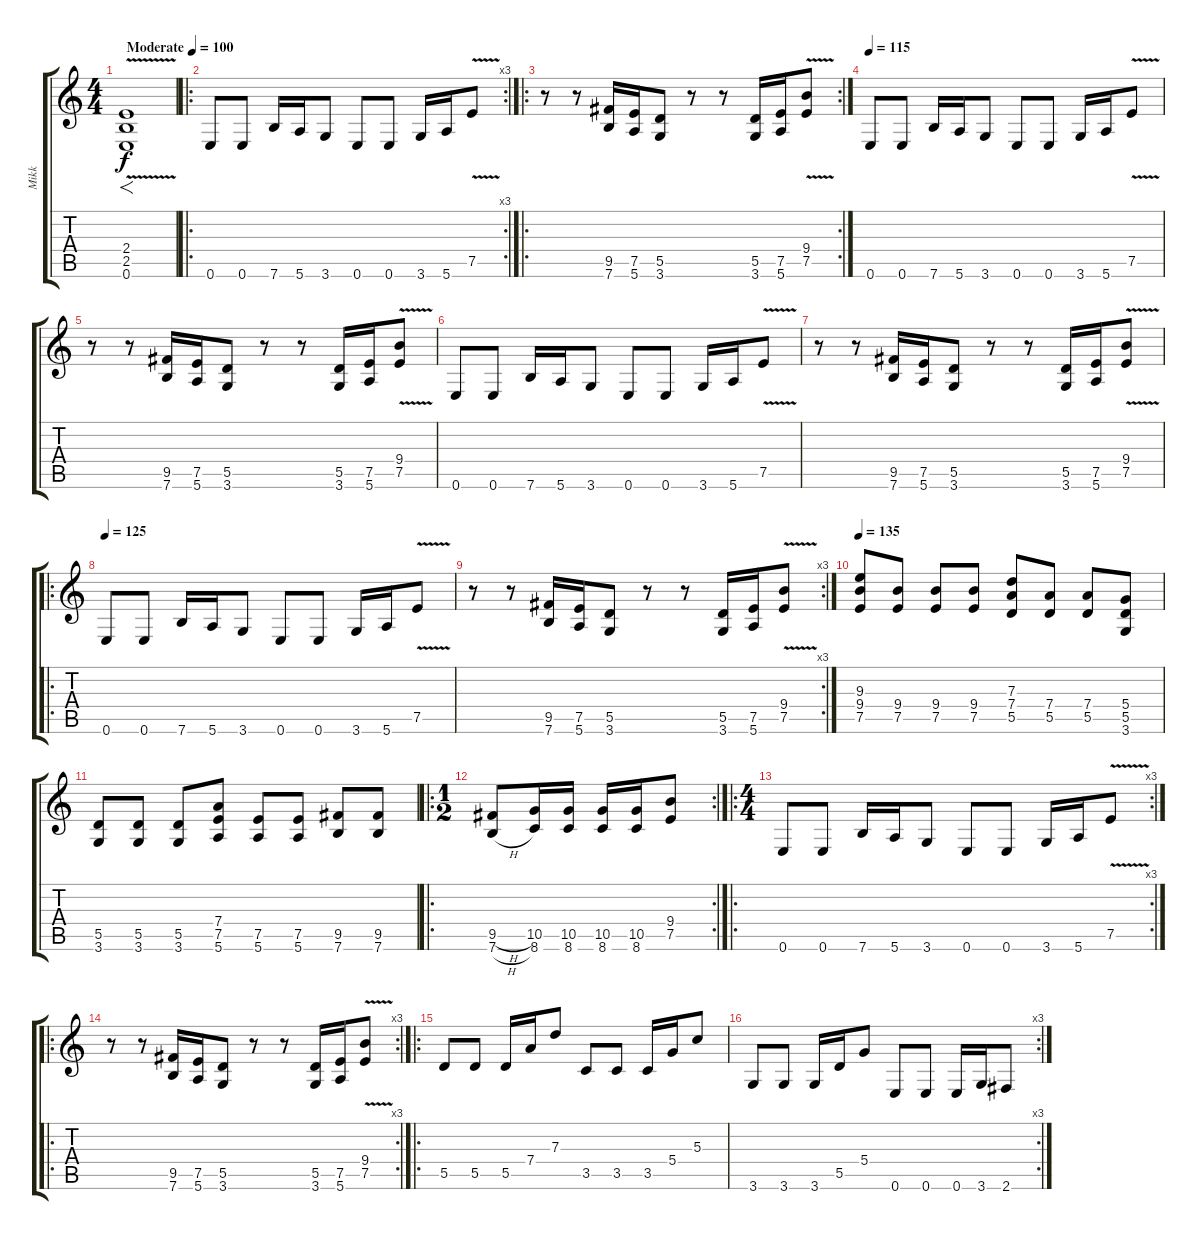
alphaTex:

\track ("Mikk" "Mikk") {instrument overdrivenguitar}
\staff {score tabs}
\tuning (E4 B3 G3 D3 A2 E2) {hide}
\ts (4 4)
\tempo (100 "Moderate")
\clef g2
\ks c
(2.4 2.5{v} 0.6).1{f dy f instrument overdrivenguitar} |
\ro
\rc 3
0.6.8 0.6.8 7.6.16 5.6.16 3.6.8 0.6.8 0.6.8 3.6.16 5.6.16 7.5{v}.8 |
\ro
\rc 2
r.8 r.8 (9.5 7.6).16 (7.5 5.6).16 (5.5 3.6).8 r.8 r.8 (5.5 3.6).16 (7.5 5.6).16 (9.4 7.5{v}).8 |
\tempo 115
0.6.8 0.6.8 7.6.16 5.6.16 3.6.8 0.6.8 0.6.8 3.6.16 5.6.16 7.5{v}.8 |
r.8 r.8 (9.5 7.6).16 (7.5 5.6).16 (5.5 3.6).8 r.8 r.8 (5.5 3.6).16 (7.5 5.6).16 (9.4 7.5{v}).8 |
0.6.8 0.6.8 7.6.16 5.6.16 3.6.8 0.6.8 0.6.8 3.6.16 5.6.16 7.5{v}.8 |
r.8 r.8 (9.5 7.6).16 (7.5 5.6).16 (5.5 3.6).8 r.8 r.8 (5.5 3.6).16 (7.5 5.6).16 (9.4 7.5{v}).8 |
\ro
\tempo 125
0.6.8{instrument distortionguitar} 0.6.8 7.6.16 5.6.16 3.6.8 0.6.8 0.6.8 3.6.16 5.6.16 7.5{v}.8 |
\rc 3
r.8 r.8 (9.5 7.6).16 (7.5 5.6).16 (5.5 3.6).8 r.8 r.8 (5.5 3.6).16 (7.5 5.6).16 (9.4 7.5{v}).8 |
\tempo 135
(9.3 9.4 7.5).8 (9.4 7.5).8 (9.4 7.5).8 (9.4 7.5).8 (7.3 7.4 5.5).8 (7.4 5.5).8 (7.4 5.5).8 (5.4 5.5 3.6).8 |
(5.5 3.6).8 (5.5 3.6).8 (5.5 3.6).8 (7.4 7.5 5.6).8 (7.5 5.6).8 (7.5 5.6).8 (9.5 7.6).8 (9.5 7.6).8 |
\ro
\rc 2
\ts (1 2)
(9.5{h} 7.6{h}).8 (10.5 8.6).16 (10.5 8.6).16 (10.5 8.6).16 (10.5 8.6).16 (9.4 7.5).8 |
\ro
\rc 3
\ts (4 4)
0.6.8 0.6.8 7.6.16 5.6.16 3.6.8 0.6.8 0.6.8 3.6.16 5.6.16 7.5{v}.8 |
\ro
\rc 3
r.8 r.8 (9.5 7.6).16 (7.5 5.6).16 (5.5 3.6).8 r.8 r.8 (5.5 3.6).16 (7.5 5.6).16 (9.4 7.5{v}).8 |
\ro
5.5.8 5.5.8 5.5.16 7.4.16 7.3.8 3.5.8 3.5.8 3.5.16 5.4.16 5.3.8 |
\rc 3
3.6.8 3.6.8 3.6.16 5.5.16 5.4.8 0.6.8 0.6.8 0.6.16 3.6.16 2.6.8
